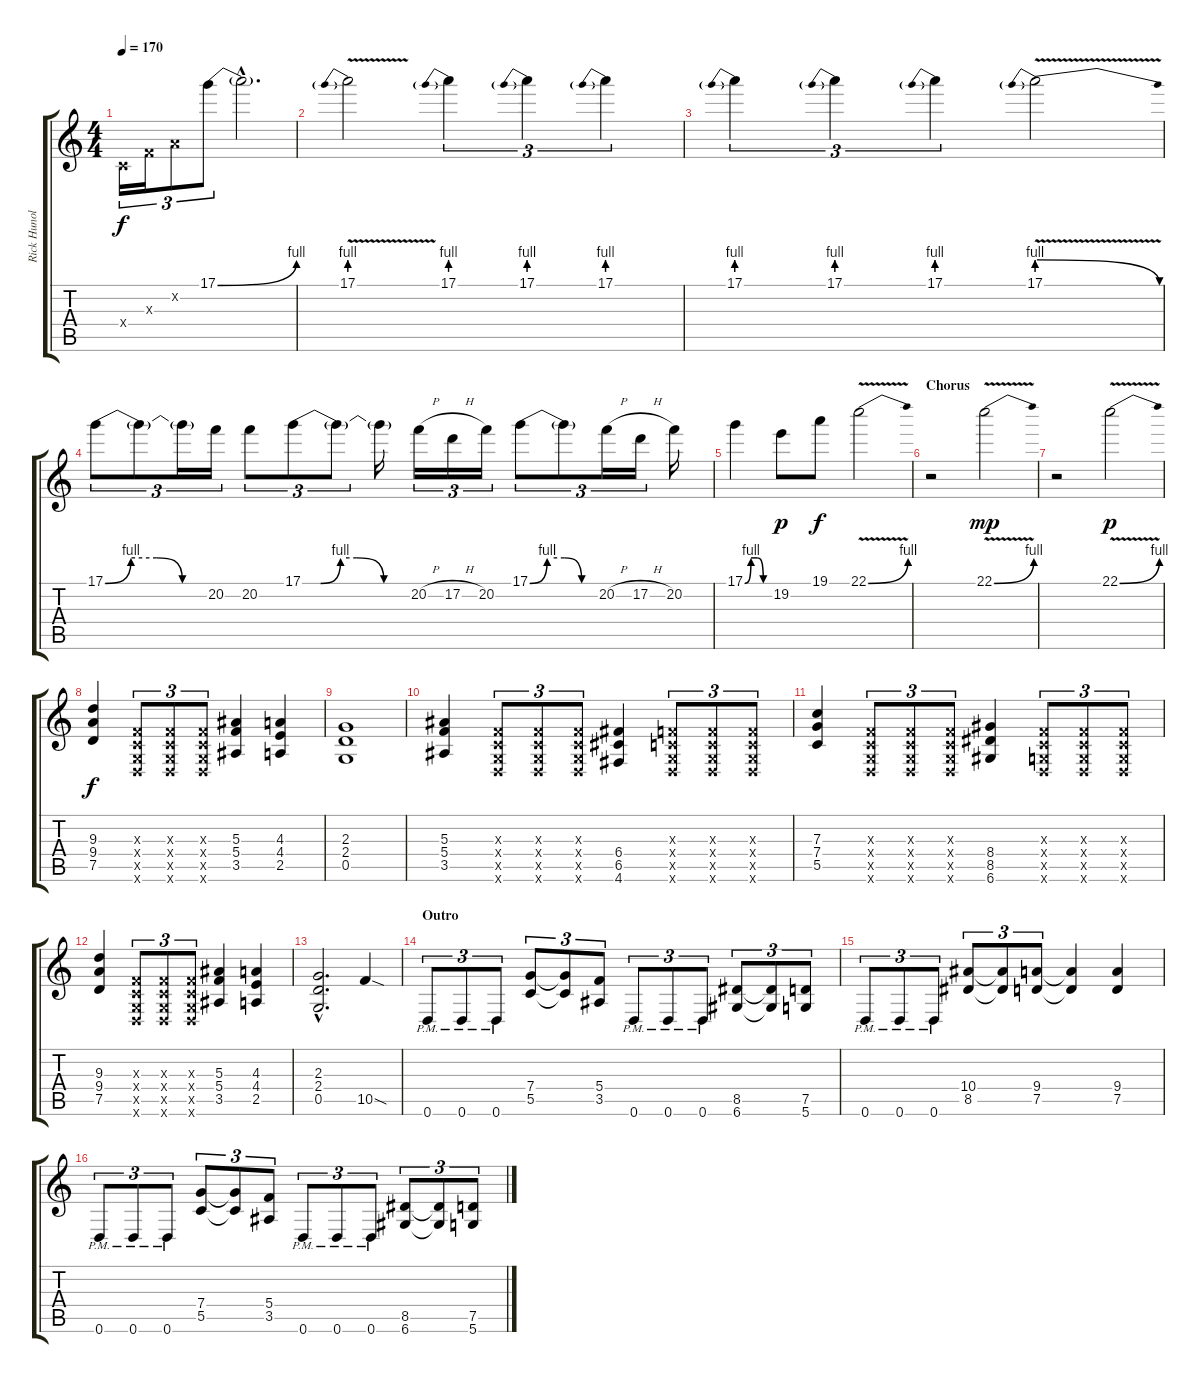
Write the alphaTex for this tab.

\track ("Rick Hunolt" "Rick Hunol") {instrument distortionguitar}
\staff {score tabs}
\tuning (D4 A3 F3 C3 G2 D2) {hide}
\ts (4 4)
\tempo 170
\clef g2
\ks c
0.4{x}.16{tu (3 2) dy f instrument distortionguitar} 0.3{x}.16{tu (3 2)} 0.2{x}.8{tu (3 2)} 17.1{be (bend 0 0 60 4)}.8{tu (3 2)} 17.1{hac t}.2{d} |
17.1{be (prebend 0 4 60 4) v}.2 17.1{be (prebend 0 4 60 4)}.4{tu (3 2)} 17.1{be (prebend 0 4 60 4)}.4{tu (3 2)} 17.1{be (prebend 0 4 60 4)}.4{tu (3 2)} |
17.1{be (prebend 0 4 60 4)}.4{tu (3 2)} 17.1{be (prebend 0 4 60 4)}.4{tu (3 2)} 17.1{be (prebend 0 4 60 4)}.4{tu (3 2)} 17.1{be (prebendrelease 0 4 60 0) v}.2 |
17.1{be (custom 0 0 15 4 30 4 45 0 60 0)}.8{tu (3 2)} 17.1{t}.8{tu (3 2)} 17.1{t}.16{tu (3 2)} 20.2.16{tu (3 2)} 20.2.8{tu (3 2)} 17.1{be (custom 0 0 10 0 21 4 30 4 45 0 60 0)}.8{tu (3 2)} 17.1{t}.8{tu (3 2)} 17.1{t}.16 20.2{h}.16{tu (3 2)} 17.2{h}.16{tu (3 2)} 20.2.16{tu (3 2)} 17.1{be (custom 0 0 15 4 30 4 45 0 60 0)}.8{tu (3 2)} 17.1{t}.8{tu (3 2)} 20.2{h}.16{tu (3 2)} 17.2{h}.16{tu (3 2)} 20.2.16 |
17.1{be (custom 0 0 15 4 30 4 45 0 60 0)}.4 19.2.8{dy p} 19.1.8{dy f} 22.1{be (bend 0 0 60 4) v}.2 |
\section ("" "Chorus")
r.2 22.1{be (bend 0 0 60 4) v}.2{dy mp} |
r.2 22.1{be (bend 0 0 60 4) v}.2{dy p} |
(9.3 9.4 7.5).4{dy f} (0.3{x} 0.4{x} 0.5{x} 0.6{x}).8{tu (3 2)} (0.3{x} 0.4{x} 0.5{x} 0.6{x}).8{tu (3 2)} (0.3{x} 0.4{x} 0.5{x} 0.6{x}).8{tu (3 2)} (5.3 5.4 3.5).4 (4.3 4.4 2.5).4 |
(2.3 2.4 0.5).1 |
(5.3 5.4 3.5).4 (0.3{x} 0.4{x} 0.5{x} 0.6{x}).8{tu (3 2)} (0.3{x} 0.4{x} 0.5{x} 0.6{x}).8{tu (3 2)} (0.3{x} 0.4{x} 0.5{x} 0.6{x}).8{tu (3 2)} (6.4 6.5 4.6).4 (0.3{x} 0.4{x} 0.5{x} 0.6{x}).8{tu (3 2)} (0.3{x} 0.4{x} 0.5{x} 0.6{x}).8{tu (3 2)} (0.3{x} 0.4{x} 0.5{x} 0.6{x}).8{tu (3 2)} |
(7.3 7.4 5.5).4 (0.3{x} 0.4{x} 0.5{x} 0.6{x}).8{tu (3 2)} (0.3{x} 0.4{x} 0.5{x} 0.6{x}).8{tu (3 2)} (0.3{x} 0.4{x} 0.5{x} 0.6{x}).8{tu (3 2)} (8.4 8.5 6.6).4 (0.3{x} 0.4{x} 0.5{x} 0.6{x}).8{tu (3 2)} (0.3{x} 0.4{x} 0.5{x} 0.6{x}).8{tu (3 2)} (0.3{x} 0.4{x} 0.5{x} 0.6{x}).8{tu (3 2)} |
(9.3 9.4 7.5).4 (0.3{x} 0.4{x} 0.5{x} 0.6{x}).8{tu (3 2)} (0.3{x} 0.4{x} 0.5{x} 0.6{x}).8{tu (3 2)} (0.3{x} 0.4{x} 0.5{x} 0.6{x}).8{tu (3 2)} (5.3 5.4 3.5).4 (4.3 4.4 2.5).4 |
(2.3{hac} 2.4{hac} 0.5{hac}).2{d} 10.5{sod}.4 |
\section ("" "Outro")
0.6{pm}.8{tu (3 2)} 0.6{pm}.8{tu (3 2)} 0.6{pm}.8{tu (3 2)} (7.4 5.5).8{tu (3 2)} (7.4{t} 5.5{t}).8{tu (3 2)} (5.4 3.5).8{tu (3 2)} 0.6{pm}.8{tu (3 2)} 0.6{pm}.8{tu (3 2)} 0.6{pm}.8{tu (3 2)} (8.5 6.6).8{tu (3 2)} (8.5{t} 6.6{t}).8{tu (3 2)} (7.5 5.6).8{tu (3 2)} |
0.6{pm}.8{tu (3 2)} 0.6{pm}.8{tu (3 2)} 0.6{pm}.8{tu (3 2)} (10.4 8.5).8{tu (3 2)} (10.4{t} 8.5{t}).8{tu (3 2)} (9.4 7.5).8{tu (3 2)} (9.4{t} 7.5{t}).4 (9.4 7.5).4 |
0.6{pm}.8{tu (3 2)} 0.6{pm}.8{tu (3 2)} 0.6{pm}.8{tu (3 2)} (7.4 5.5).8{tu (3 2)} (7.4{t} 5.5{t}).8{tu (3 2)} (5.4 3.5).8{tu (3 2)} 0.6{pm}.8{tu (3 2)} 0.6{pm}.8{tu (3 2)} 0.6{pm}.8{tu (3 2)} (8.5 6.6).8{tu (3 2)} (8.5{t} 6.6{t}).8{tu (3 2)} (7.5 5.6).8{tu (3 2)}
